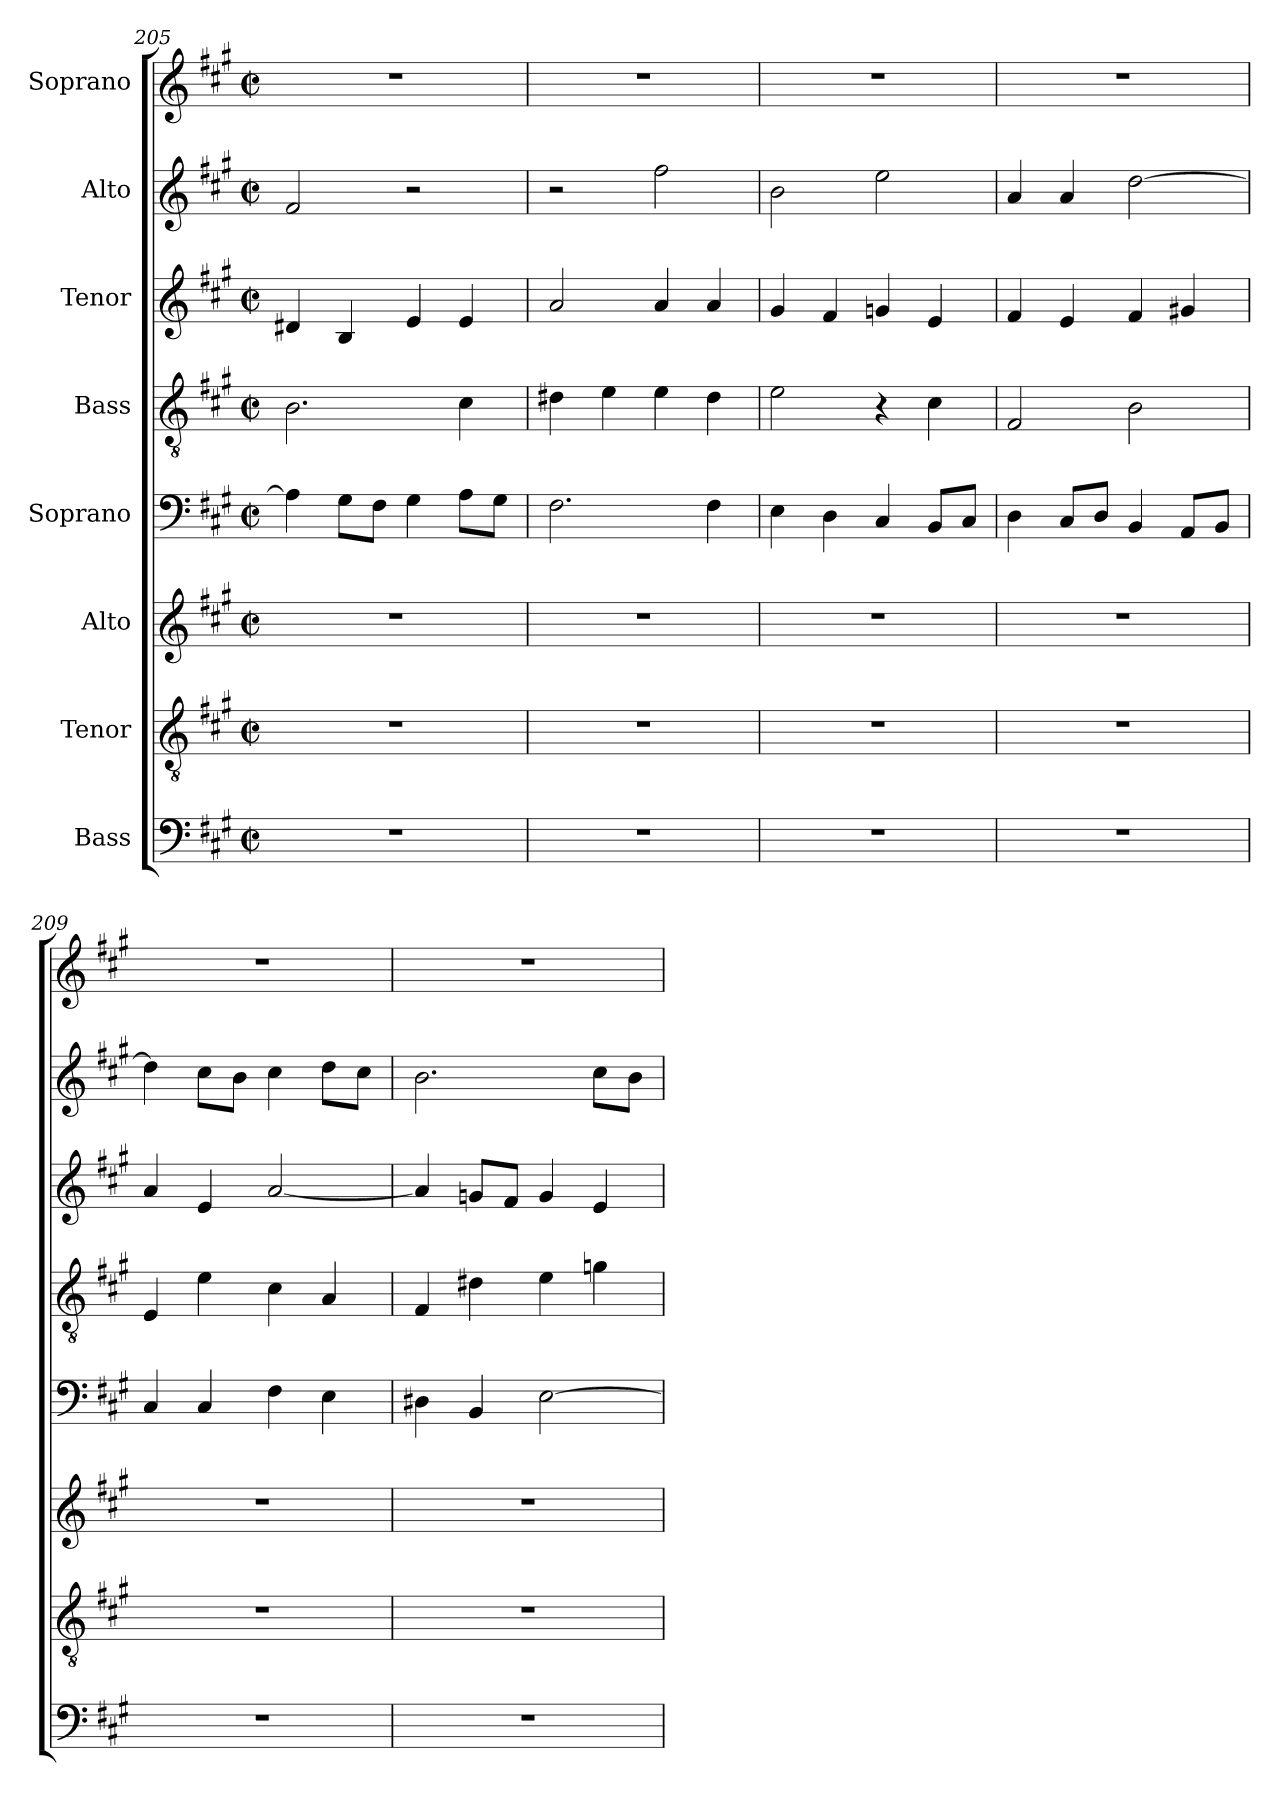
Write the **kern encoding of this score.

**kern	**kern	**kern	**kern	**kern	**kern	**kern	**kern
*part8	*part7	*part6	*part5	*part4	*part3	*part2	*part1
*staff8	*staff7	*staff6	*staff5	*staff4	*staff3	*staff2	*staff1
*I"Bass	*I"Tenor	*I"Alto	*I"Soprano	*I"Bass	*I"Tenor	*I"Alto	*I"Soprano
*clefF4	*clefGv2	*clefG2	*clefF4	*clefGv2	*clefG2	*clefG2	*clefG2
*k[f#c#g#]	*k[f#c#g#]	*k[f#c#g#]	*k[f#c#g#]	*k[f#c#g#]	*k[f#c#g#]	*k[f#c#g#]	*k[f#c#g#]
*A:	*A:	*A:	*A:	*A:	*A:	*A:	*A:
*M2/2	*M2/2	*M2/2	*M2/2	*M2/2	*M2/2	*M2/2	*M2/2
*met(c|)	*met(c|)	*met(c|)	*met(c|)	*met(c|)	*met(c|)	*met(c|)	*met(c|)
=205	=205	=205	=205	=205	=205	=205	=205
1r	1r	1r	4A\]	2.B\	4d#X/	2f#/	1r
.	.	.	8G#\L	.	4B/	.	.
.	.	.	8F#\J	.	.	.	.
.	.	.	4G#\	.	4e/	2r	.
.	.	.	8A\L	4c#\	4e/	.	.
.	.	.	8G#\J	.	.	.	.
=206	=206	=206	=206	=206	=206	=206	=206
1r	1r	1r	2.F#\	4d#X\	2a/	2r	1r
.	.	.	.	4e\	.	.	.
.	.	.	.	4e\	4a/	2ff#\	.
.	.	.	4F#\	4d#\	4a/	.	.
=207	=207	=207	=207	=207	=207	=207	=207
1r	1r	1r	4E\	2e\	4g#/	2b\	1r
.	.	.	4D\	.	4f#/	.	.
.	.	.	4C#/	4r	4gn/	2ee\	.
.	.	.	8BB/L	4c#\	4e/	.	.
.	.	.	8C#/J	.	.	.	.
=208	=208	=208	=208	=208	=208	=208	=208
1r	1r	1r	4D\	2F#/	4f#/	4a/	1r
.	.	.	8C#/L	.	4e/	4a/	.
.	.	.	8D/J	.	.	.	.
.	.	.	4BB/	2B\	4f#/	[>2dd\	.
.	.	.	8AA/L	.	4g#X/	.	.
.	.	.	8BB/J	.	.	.	.
!!LO:PB:g=z
=209	=209	=209	=209	=209	=209	=209	=209
1r	1r	1r	4C#/	4E/	4a/	4dd\]	1r
.	.	.	4C#/	4e\	4e/	8cc#\L	.
.	.	.	.	.	.	8b\J	.
.	.	.	4F#\	4c#\	[<2a/	4cc#\	.
.	.	.	4E\	4A/	.	8dd\L	.
.	.	.	.	.	.	8cc#\J	.
=210	=210	=210	=210	=210	=210	=210	=210
1r	1r	1r	4D#X\	4F#/	4a/]	2.b\	1r
.	.	.	4BB/	4d#X\	8gn/L	.	.
.	.	.	.	.	8f#/J	.	.
.	.	.	[>2E\	4e\	4g/	.	.
.	.	.	.	4gn\	4e/	8cc#\L	.
.	.	.	.	.	.	8b\J	.
=	=	=	=	=	=	=	=
*-	*-	*-	*-	*-	*-	*-	*-
